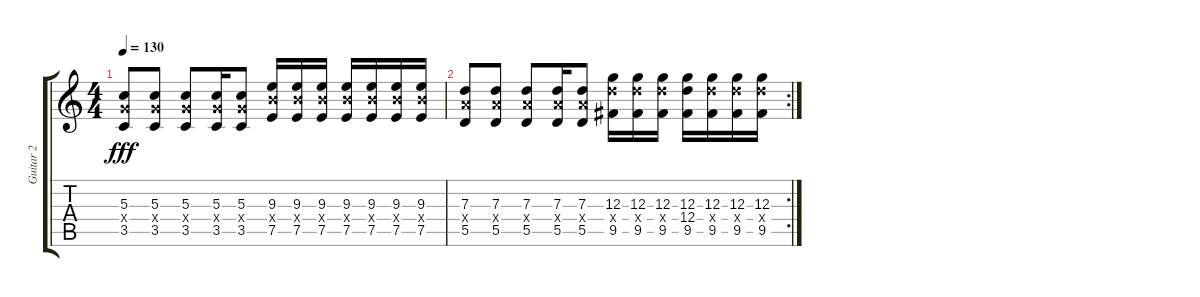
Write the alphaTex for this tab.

\track ("Guitar 2" "Guitar 2") {instrument acousticguitarnylon}
\staff {score tabs}
\tuning (E4 B3 G3 D3 A2 E2) {hide}
\ts (4 4)
\tempo 130
\clef g2
\ks c
(5.3 5.4{x} 3.5).8{dy fff} (5.3 5.4{x} 3.5).8 (5.3 5.4{x} 3.5).8 (5.3 5.4{x} 3.5).16 (5.3 5.4{x} 3.5).8 (9.3 9.4{x} 7.5).16 (9.3 9.4{x} 7.5).16 (9.3 9.4{x} 7.5).16 (9.3 9.4{x} 7.5).16 (9.3 9.4{x} 7.5).16 (9.3 9.4{x} 7.5).16 (9.3 9.4{x} 7.5).16 |
\rc 2
(7.3 7.4{x} 5.5).8 (7.3 7.4{x} 5.5).8 (7.3 7.4{x} 5.5).8 (7.3 7.4{x} 5.5).16 (7.3 7.4{x} 5.5).8 (12.3 12.4{x} 9.5).16 (12.3 12.4{x} 9.5).16 (12.3 12.4{x} 9.5).16 (12.3 12.4 9.5).16 (12.3 12.4{x} 9.5).16 (12.3 12.4{x} 9.5).16 (12.3 12.4{x} 9.5).16
